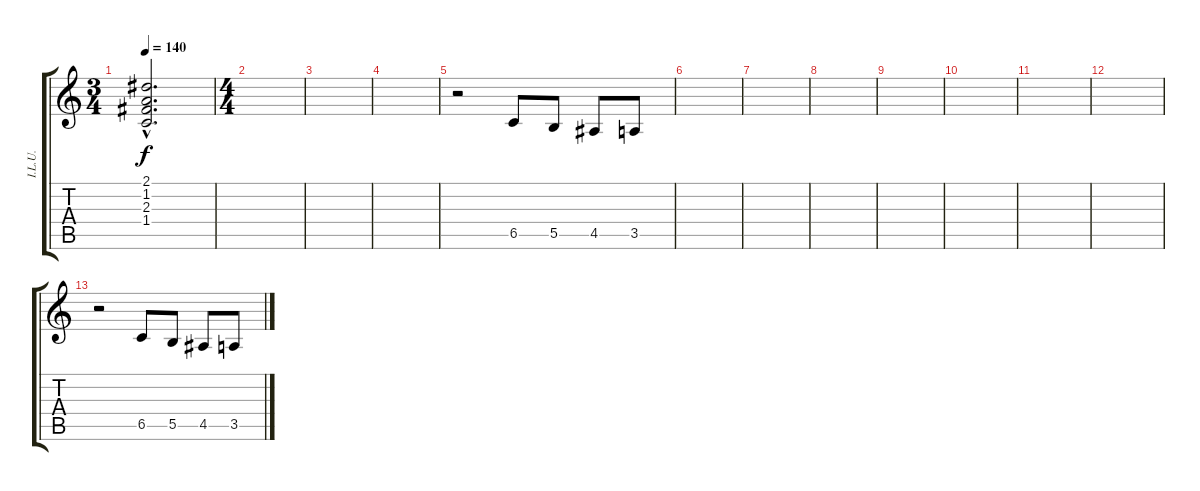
\track ("I.L.U." "I.L.U.") {instrument distortionguitar}
\staff {score tabs}
\tuning (Db4 Ab3 E3 B2 Gb2 Db2) {hide}
\ts (3 4)
\tempo 140
\clef g2
\ks c
(2.1{hac t} 1.2{hac t} 2.3{hac t} 1.4{hac t}).2{d dy f} |
\ts (4 4)
|
|
|
r.2 6.5.8 5.5.8 4.5.8 3.5.8 |
|
|
|
|
|
|
|
r.2 6.5.8 5.5.8 4.5.8 3.5.8
